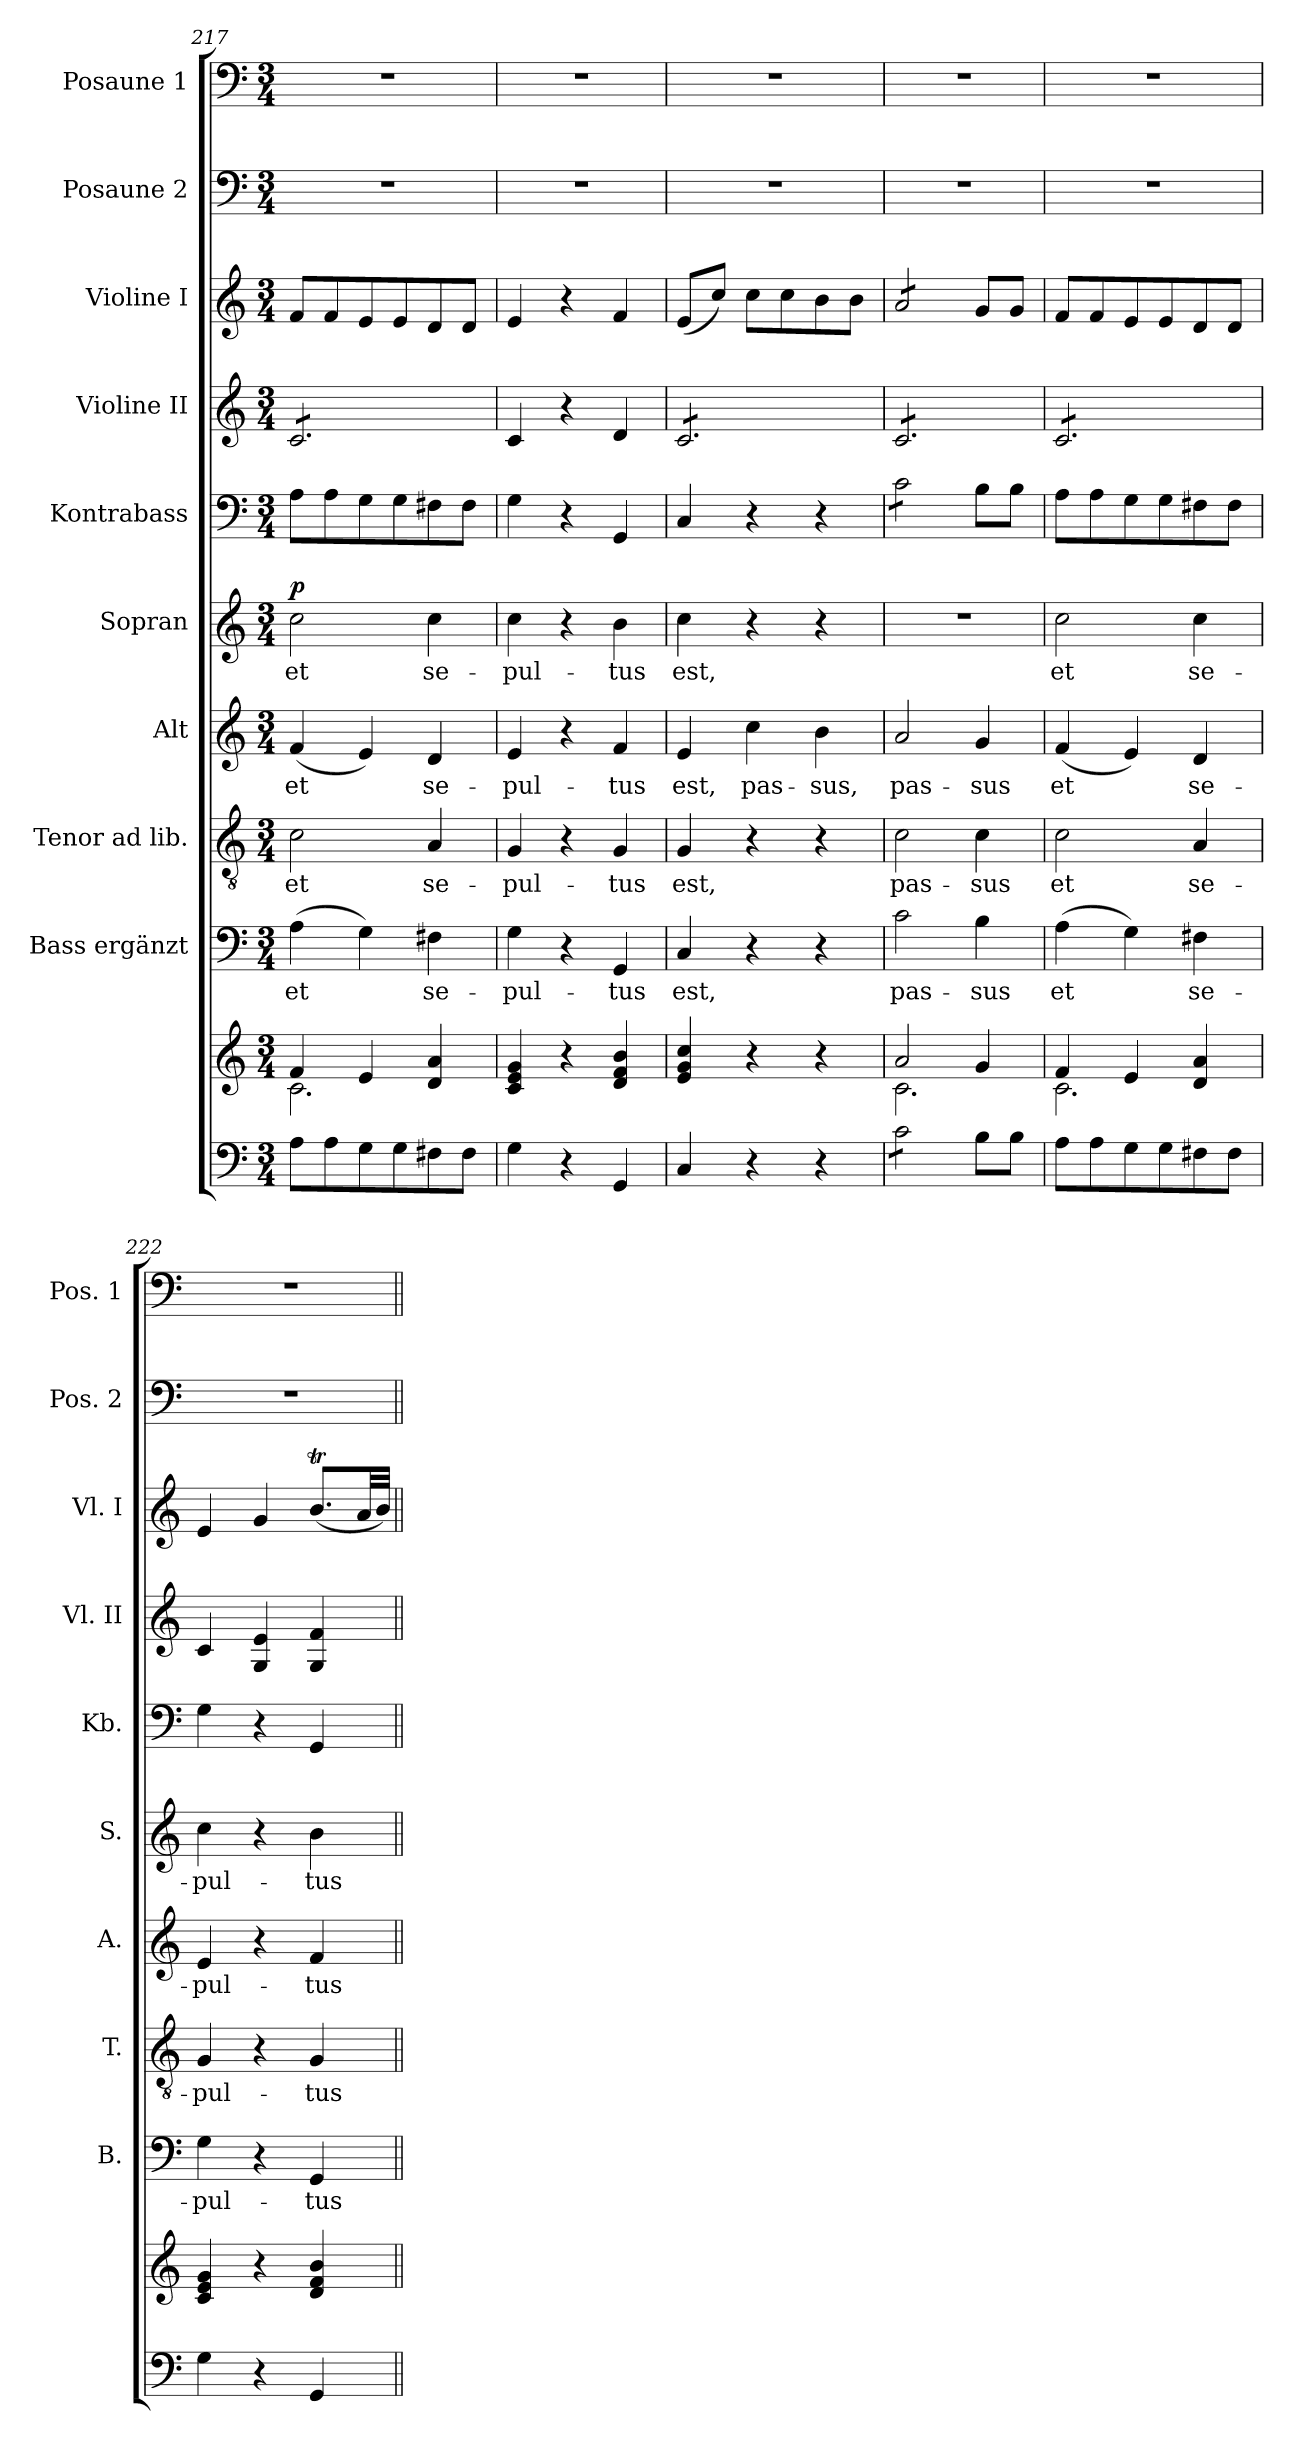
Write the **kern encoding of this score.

**kern	**kern	**kern	**text	**kern	**text	**kern	**text	**kern	**text	**dynam	**kern	**kern	**kern	**kern	**kern
*part10	*part10	*part9	*part9	*part8	*part8	*part7	*part7	*part6	*part6	*part6	*part5	*part4	*part3	*part2	*part1
*staff11	*staff10	*staff9	*staff9	*staff8	*staff8	*staff7	*staff7	*staff6	*staff6	*staff6	*staff5	*staff4	*staff3	*staff2	*staff1
*	*	*I"Bass ergänzt	*	*I"Tenor ad lib.	*	*I"Alt	*	*I"Sopran	*	*	*I"Kontrabass	*I"Violine II	*I"Violine I	*I"Posaune 2	*I"Posaune 1
*	*	*I'B.	*	*I'T.	*	*I'A.	*	*I'S.	*	*	*I'Kb.	*I'Vl. II	*I'Vl. I	*I'Pos. 2	*I'Pos. 1
*clefF4	*clefG2	*clefF4	*	*clefGv2	*	*clefG2	*	*clefG2	*	*	*clefF4	*clefG2	*clefG2	*clefF4	*clefF4
*	*	*	*	*	*	*	*	*	*	*	*ITrd7c12	*	*	*	*
*k[]	*k[]	*k[]	*	*k[]	*	*k[]	*	*k[]	*	*	*k[]	*k[]	*k[]	*k[]	*k[]
*C:	*C:	*C:	*	*C:	*	*C:	*	*C:	*	*	*C:	*C:	*C:	*C:	*C:
*M3/4	*M3/4	*M3/4	*	*M3/4	*	*M3/4	*	*M3/4	*	*	*M3/4	*M3/4	*M3/4	*M3/4	*M3/4
=217	=217	=217	=217	=217	=217	=217	=217	=217	=217	=217	=217	=217	=217	=217	=217
*	*^	*	*	*	*	*	*	*	*	*	*	*	*	*	*
!	!	!	!	!LO:LY:b	!	!LO:LY:b	!	!LO:LY:b	!	!LO:LY:b	!LO:DY:a	!	!	!	!	!
*	*	*	*	*	*	*	*	*	*	*	*	*	*tremolo	*	*	*
8A\L	4f/	2.c\	(>4A\	et	2c\	et	(<4f/	et	2cc\	et	p	8AA\L	8c/L	8f/L	2.r	2.r
8A\	.	.	.	.	.	.	.	.	.	.	.	8AA\	8c/	8f/	.	.
8G\	4e/	.	4G\)	.	.	.	4e/)	.	.	.	.	8GG\	8c/	8e/	.	.
8G\	.	.	.	.	.	.	.	.	.	.	.	8GG\	8c/	8e/	.	.
!	!	!	!	!LO:LY:b	!	!LO:LY:b	!	!LO:LY:b	!	!LO:LY:b	!	!	!	!	!	!
8F#X\	4d/ 4a/	.	4F#X\	se-	4A/	se-	4d/	se-	4cc\	se-	.	8FF#X\	8c/	8d/	.	.
8F#\J	.	.	.	.	.	.	.	.	.	.	.	8FF#\J	8c/J	8d/J	.	.
*	*	*	*	*	*	*	*	*	*	*	*	*	*Xtremolo	*	*	*
*	*v	*v	*	*	*	*	*	*	*	*	*	*	*	*	*	*
!!LO:PB:g=z
=218	=218	=218	=218	=218	=218	=218	=218	=218	=218	=218	=218	=218	=218	=218	=218
!	!	!	!LO:LY:b	!	!LO:LY:b	!	!LO:LY:b	!	!LO:LY:b	!	!	!	!	!	!
4G\	4c/ 4e/ 4g/	4G\	-pul-	4G/	-pul-	4e/	-pul-	4cc\	-pul-	.	4GG\	4c/	4e/	2.r	2.r
4r	4r	4r	.	4r	.	4r	.	4r	.	.	4r	4r	4r	.	.
!	!	!	!LO:LY:b	!	!LO:LY:b	!	!LO:LY:b	!	!LO:LY:b	!	!	!	!	!	!
4GG/	4d/ 4f/ 4b/	4GG/	-tus	4G/	-tus	4f/	-tus	4b\	-tus	.	4GGG/	4d/	4f/	.	.
=219	=219	=219	=219	=219	=219	=219	=219	=219	=219	=219	=219	=219	=219	=219	=219
!	!	!	!LO:LY:b	!	!LO:LY:b	!	!LO:LY:b	!	!LO:LY:b	!	!	!	!	!	!
*	*	*	*	*	*	*	*	*	*	*	*	*tremolo	*	*	*
4C/	4e/ 4g/ 4cc/	4C/	est,	4G/	est,	4e/	est,	4cc\	est,	.	4CC/	8c/L	(<8e/L	2.r	2.r
.	.	.	.	.	.	.	.	.	.	.	.	8c/	8cc/J)	.	.
!	!	!	!	!	!	!	!LO:LY:b	!	!	!	!	!	!	!	!
4r	4r	4r	.	4r	.	4cc\	pas-	4r	.	.	4r	8c/	8cc\L	.	.
.	.	.	.	.	.	.	.	.	.	.	.	8c/	8cc\	.	.
!	!	!	!	!	!	!	!LO:LY:b	!	!	!	!	!	!	!	!
4r	4r	4r	.	4r	.	4b\	-sus,	4r	.	.	4r	8c/	8b\	.	.
.	.	.	.	.	.	.	.	.	.	.	.	8c/J	8b\J	.	.
=220	=220	=220	=220	=220	=220	=220	=220	=220	=220	=220	=220	=220	=220	=220	=220
*	*^	*	*	*	*	*	*	*	*	*	*	*	*	*	*
!	!	!	!	!LO:LY:b	!	!LO:LY:b	!	!LO:LY:b	!	!	!	!	!	!	!	!
*tremolo	*	*	*	*	*	*	*	*	*	*	*	*	*	*	*	*
*	*	*	*	*	*	*	*	*	*	*	*	*tremolo	*	*	*	*
*	*	*	*	*	*	*	*	*	*	*	*	*	*	*tremolo	*	*
8c\L	2a/	2.c\	2c\	pas-	2c\	pas-	2a/	pas-	2.r	.	.	8C\L	8c/L	8a/L	2.r	2.r
8c\	.	.	.	.	.	.	.	.	.	.	.	8C\	8c/	8a/	.	.
8c\	.	.	.	.	.	.	.	.	.	.	.	8C\	8c/	8a/	.	.
8c\J	.	.	.	.	.	.	.	.	.	.	.	8C\J	8c/	8a/J	.	.
*	*	*	*	*	*	*	*	*	*	*	*	*	*	*Xtremolo	*	*
*	*	*	*	*	*	*	*	*	*	*	*	*Xtremolo	*	*	*	*
*Xtremolo	*	*	*	*	*	*	*	*	*	*	*	*	*	*	*	*
!	!	!	!	!LO:LY:b	!	!LO:LY:b	!	!LO:LY:b	!	!	!	!	!	!	!	!
8B\L	4g/	.	4B\	-sus	4c\	-sus	4g/	-sus	.	.	.	8BB\L	8c/	8g/L	.	.
8B\J	.	.	.	.	.	.	.	.	.	.	.	8BB\J	8c/J	8g/J	.	.
=221	=221	=221	=221	=221	=221	=221	=221	=221	=221	=221	=221	=221	=221	=221	=221	=221
!	!	!	!	!LO:LY:b	!	!LO:LY:b	!	!LO:LY:b	!	!LO:LY:b	!	!	!	!	!	!
8A\L	4f/	2.c\	(>4A\	et	2c\	et	(<4f/	et	2cc\	et	.	8AA\L	8c/L	8f/L	2.r	2.r
8A\	.	.	.	.	.	.	.	.	.	.	.	8AA\	8c/	8f/	.	.
8G\	4e/	.	4G\)	.	.	.	4e/)	.	.	.	.	8GG\	8c/	8e/	.	.
8G\	.	.	.	.	.	.	.	.	.	.	.	8GG\	8c/	8e/	.	.
!	!	!	!	!LO:LY:b	!	!LO:LY:b	!	!LO:LY:b	!	!LO:LY:b	!	!	!	!	!	!
8F#X\	4d/ 4a/	.	4F#X\	se-	4A/	se-	4d/	se-	4cc\	se-	.	8FF#X\	8c/	8d/	.	.
8F#\J	.	.	.	.	.	.	.	.	.	.	.	8FF#\J	8c/J	8d/J	.	.
*	*	*	*	*	*	*	*	*	*	*	*	*	*Xtremolo	*	*	*
*	*v	*v	*	*	*	*	*	*	*	*	*	*	*	*	*	*
=222	=222	=222	=222	=222	=222	=222	=222	=222	=222	=222	=222	=222	=222	=222	=222
!	!	!	!LO:LY:b	!	!LO:LY:b	!	!LO:LY:b	!	!LO:LY:b	!	!	!	!	!	!
4G\	4c/ 4e/ 4g/	4G\	-pul-	4G/	-pul-	4e/	-pul-	4cc\	-pul-	.	4GG\	4c/	4e/	2.r	2.r
4r	4r	4r	.	4r	.	4r	.	4r	.	.	4r	4G/ 4e/	4g/	.	.
!	!	!	!LO:LY:b	!	!LO:LY:b	!	!LO:LY:b	!	!LO:LY:b	!	!	!	!	!	!
4GG/	4d/ 4f/ 4b/	4GG/	-tus	4G/	-tus	4f/	-tus	4b\	-tus	.	4GGG/	4G/ 4f/	(<8.bt/L	.	.
.	.	.	.	.	.	.	.	.	.	.	.	.	32a/LL	.	.
.	.	.	.	.	.	.	.	.	.	.	.	.	32b/JJJ)	.	.
=||	=||	=||	=||	=||	=||	=||	=||	=||	=||	=||	=||	=||	=||	=||	=||
*-	*-	*-	*-	*-	*-	*-	*-	*-	*-	*-	*-	*-	*-	*-	*-
